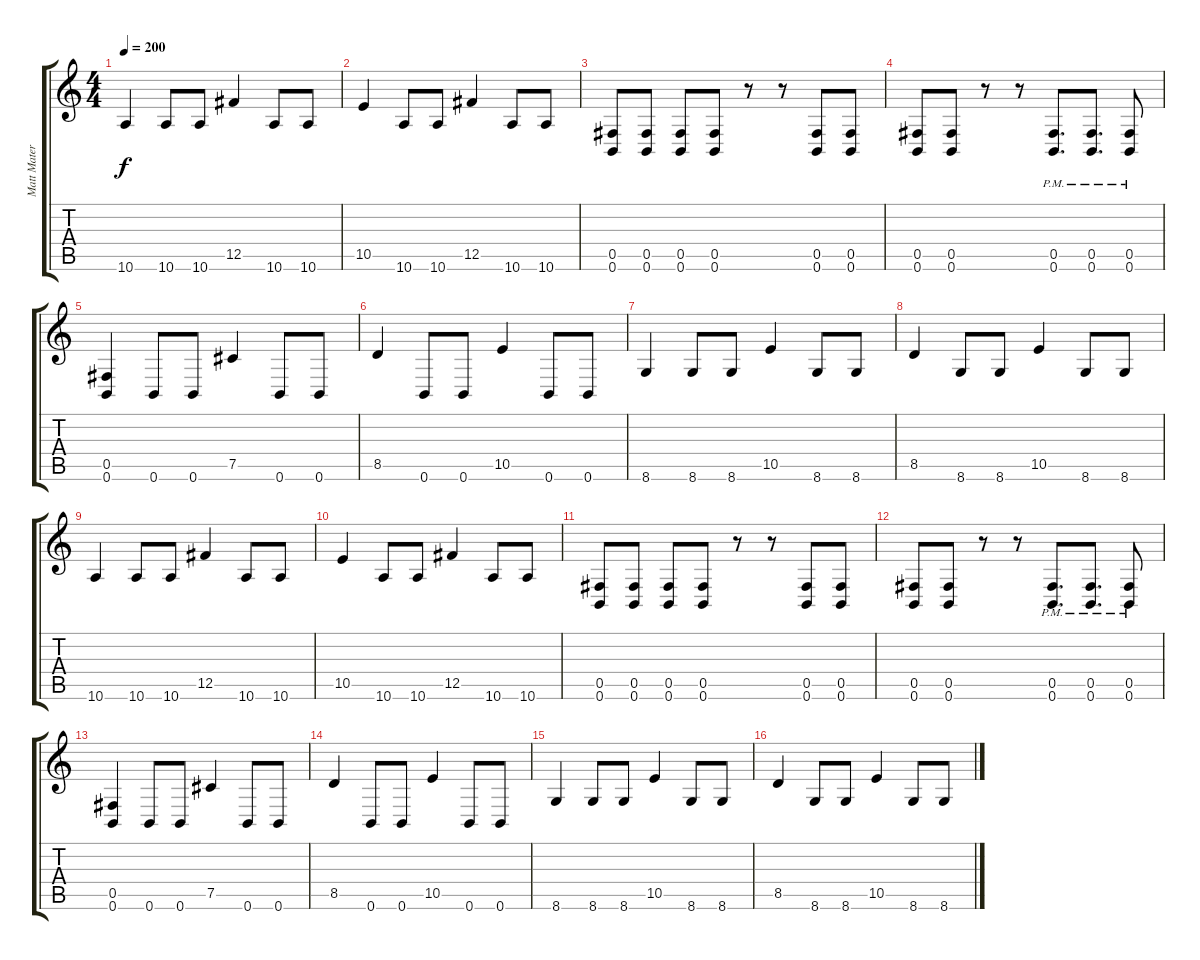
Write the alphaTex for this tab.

\track ("Matt Matera" "Matt Mater") {instrument overdrivenguitar}
\staff {score tabs}
\tuning (Db4 Ab3 E3 B2 Gb2 B1) {hide}
\ts (4 4)
\tempo 200
\clef g2
\ks c
10.6.4{dy f} 10.6.8 10.6.8 12.5.4 10.6.8 10.6.8 |
10.5.4 10.6.8 10.6.8 12.5.4 10.6.8 10.6.8 |
(0.5 0.6).8 (0.5 0.6).8 (0.5 0.6).8 (0.5 0.6).8 r.8 r.8 (0.5 0.6).8 (0.5 0.6).8 |
(0.5 0.6).8 (0.5 0.6).8 r.8 r.8 (0.5{pm} 0.6{pm}).8{d} (0.5{pm} 0.6{pm}).8{d} (0.5{pm} 0.6{pm}).8 |
(0.5 0.6).4 0.6.8 0.6.8 7.5.4 0.6.8 0.6.8 |
8.5.4 0.6.8 0.6.8 10.5.4 0.6.8 0.6.8 |
8.6.4 8.6.8 8.6.8 10.5.4 8.6.8 8.6.8 |
8.5.4 8.6.8 8.6.8 10.5.4 8.6.8 8.6.8 |
10.6.4 10.6.8 10.6.8 12.5.4 10.6.8 10.6.8 |
10.5.4 10.6.8 10.6.8 12.5.4 10.6.8 10.6.8 |
(0.5 0.6).8 (0.5 0.6).8 (0.5 0.6).8 (0.5 0.6).8 r.8 r.8 (0.5 0.6).8 (0.5 0.6).8 |
(0.5 0.6).8 (0.5 0.6).8 r.8 r.8 (0.5{pm} 0.6{pm}).8{d} (0.5{pm} 0.6{pm}).8{d} (0.5{pm} 0.6{pm}).8 |
(0.5 0.6).4 0.6.8 0.6.8 7.5.4 0.6.8 0.6.8 |
8.5.4 0.6.8 0.6.8 10.5.4 0.6.8 0.6.8 |
8.6.4 8.6.8 8.6.8 10.5.4 8.6.8 8.6.8 |
8.5.4 8.6.8 8.6.8 10.5.4 8.6.8 8.6.8
